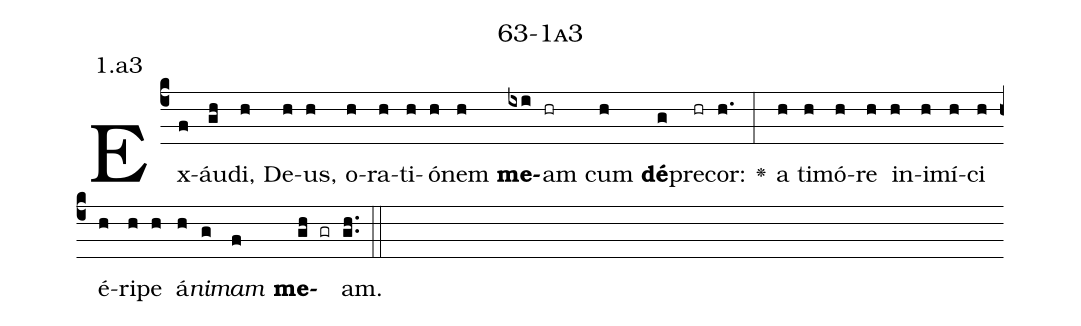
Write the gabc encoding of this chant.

name: 63-1a3;
annotation: 1.a3;
%%
(c4)Ex(f)áu(gh)di,(h) De(h)us,(h) o(h)ra(h)ti(h)ó(h)nem(h) <b>me</b>(ixi)am(hr) cum(h) <b>dé</b>(g)pre(hr)cor:(h.) <v>\greheightstar</v>(:) a(h) ti(h)mó(h)re(h) in(h)i(h)mí(h)ci(h) é(h)ri(h)pe(h) á(h)<i>ni</i>(g)<i>mam</i>(f) <b>me</b>(gh gr)am.(gh..) (::)


%E(h) u(h) o(g) u(f) a(gh) e.(gh..) (::)
